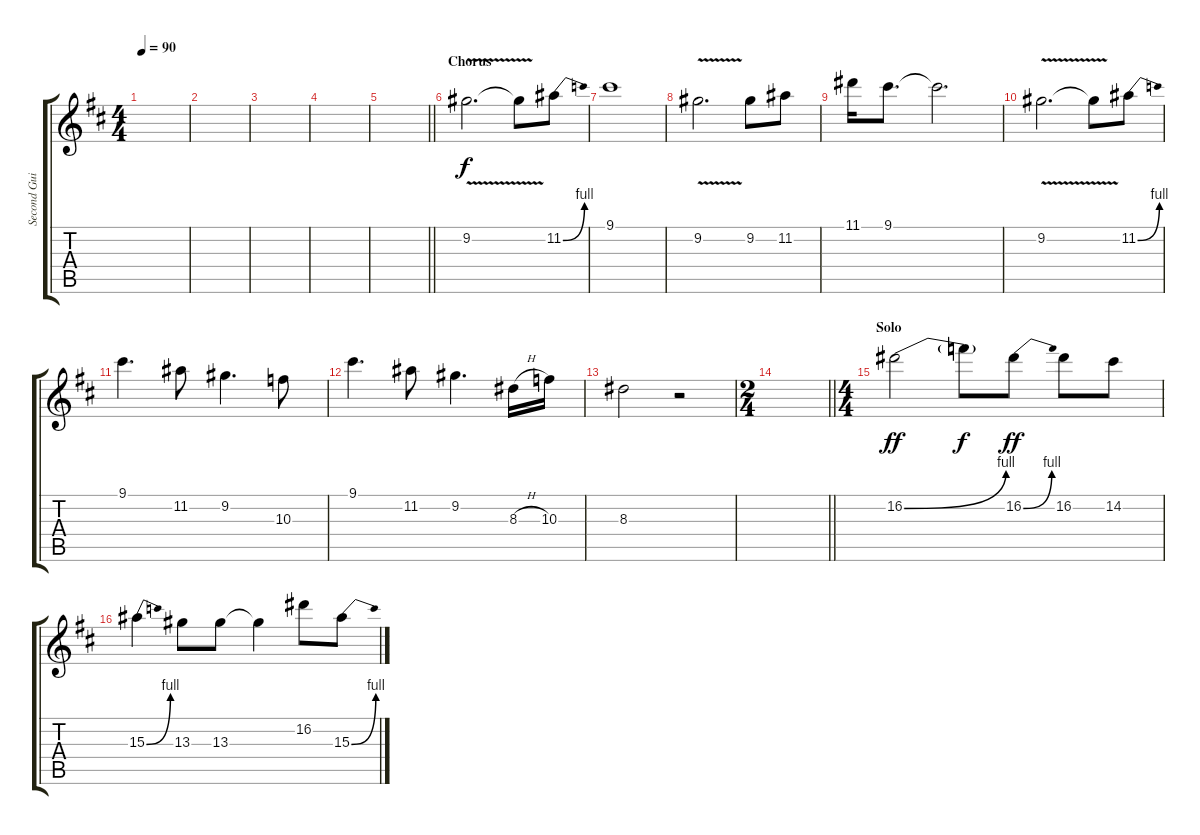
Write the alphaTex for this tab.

\track ("Second Guitar" "Second Gui") {instrument electricguitarclean}
\staff {score tabs}
\tuning (E4 B3 G3 D3 A2 E2) {hide}
\ts (4 4)
\tempo 90
\clef g2
\ks d
|
|
|
|
\barLineRight lightlight
|
\section ("" "Chorus")
9.2{v}.2{d dy f} 9.2{t}.8 11.2{be (bend 0 0 60 4)}.8 |
9.1.1 |
9.2{v}.2{d} 9.2.8 11.2.8 |
11.1.16 9.1.8{d} 9.1{t}.2{d} |
9.2{v}.2{d} 9.2{t}.8 11.2{be (bend 0 0 60 4)}.8 |
9.1.4{d} 11.2.8 9.2.4{d} 10.3.8 |
9.1.4{d} 11.2.8 9.2.4{d} 8.3{h}.16 10.3.16 |
8.3.2 r.2 |
\ts (2 4)
\barLineRight lightlight
|
\ts (4 4)
\section ("" "Solo")
16.2{be (bend 0 0 60 4)}.2{dy ff} 16.2{t}.8{dy f} 16.2{be (bend 0 0 60 4)}.8{dy ff} 16.2.8 14.2.8 |
15.3{be (bend 0 0 60 4)}.4 13.3.8 13.3.8 13.3{t}.4 16.2.8 15.3{be (bend 0 0 60 4)}.8
